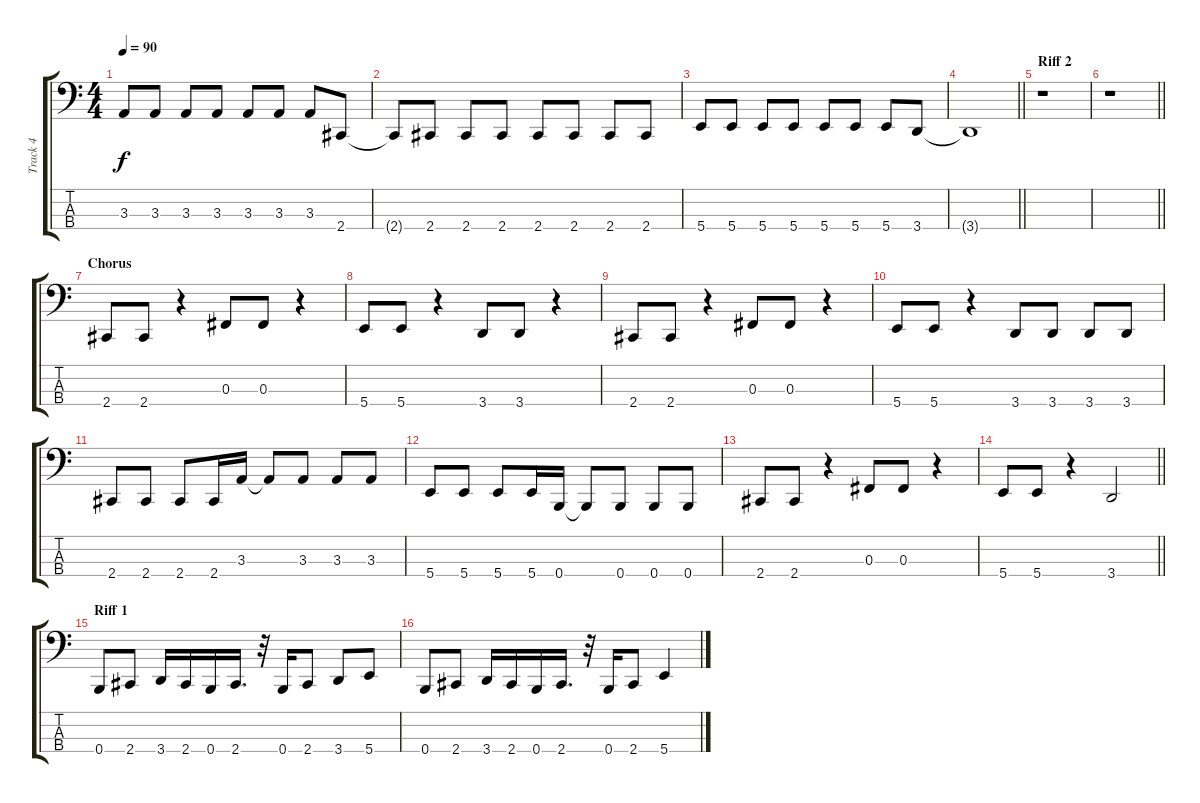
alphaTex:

\track ("Track 4" "Track 4") {instrument electricbasspick}
\staff {score tabs}
\tuning (E2 B1 Gb1 B0) {hide}
\ts (4 4)
\tempo 90
\clef f4
\ks c
3.3.8{dy f} 3.3.8 3.3.8 3.3.8 3.3.8 3.3.8 3.3.8 2.4.8 |
2.4{t}.8 2.4.8 2.4.8 2.4.8 2.4.8 2.4.8 2.4.8 2.4.8 |
5.4.8 5.4.8 5.4.8 5.4.8 5.4.8 5.4.8 5.4.8 3.4.8 |
\barLineRight lightlight
3.4{t}.1 |
\section ("" "Riff 2")
r.1 |
\barLineRight lightlight
r.1 |
\section ("" "Chorus")
2.4.8 2.4.8 r.4 0.3.8 0.3.8 r.4 |
5.4.8 5.4.8 r.4 3.4.8 3.4.8 r.4 |
2.4.8 2.4.8 r.4 0.3.8 0.3.8 r.4 |
5.4.8 5.4.8 r.4 3.4.8 3.4.8 3.4.8 3.4.8 |
2.4.8 2.4.8 2.4.8 2.4.16 3.3.16 3.3{t}.8 3.3.8 3.3.8 3.3.8 |
5.4.8 5.4.8 5.4.8 5.4.16 0.4.16 0.4{t}.8 0.4.8 0.4.8 0.4.8 |
2.4.8 2.4.8 r.4 0.3.8 0.3.8 r.4 |
\barLineRight lightlight
5.4.8 5.4.8 r.4 3.4.2 |
\section ("" "Riff 1")
0.4.8 2.4.8 3.4.16 2.4.16 0.4.16 2.4.16{d} r.32 0.4.16 2.4.8 3.4.8 5.4.8 |
0.4.8 2.4.8 3.4.16 2.4.16 0.4.16 2.4.16{d} r.32 0.4.16 2.4.8 5.4.4
